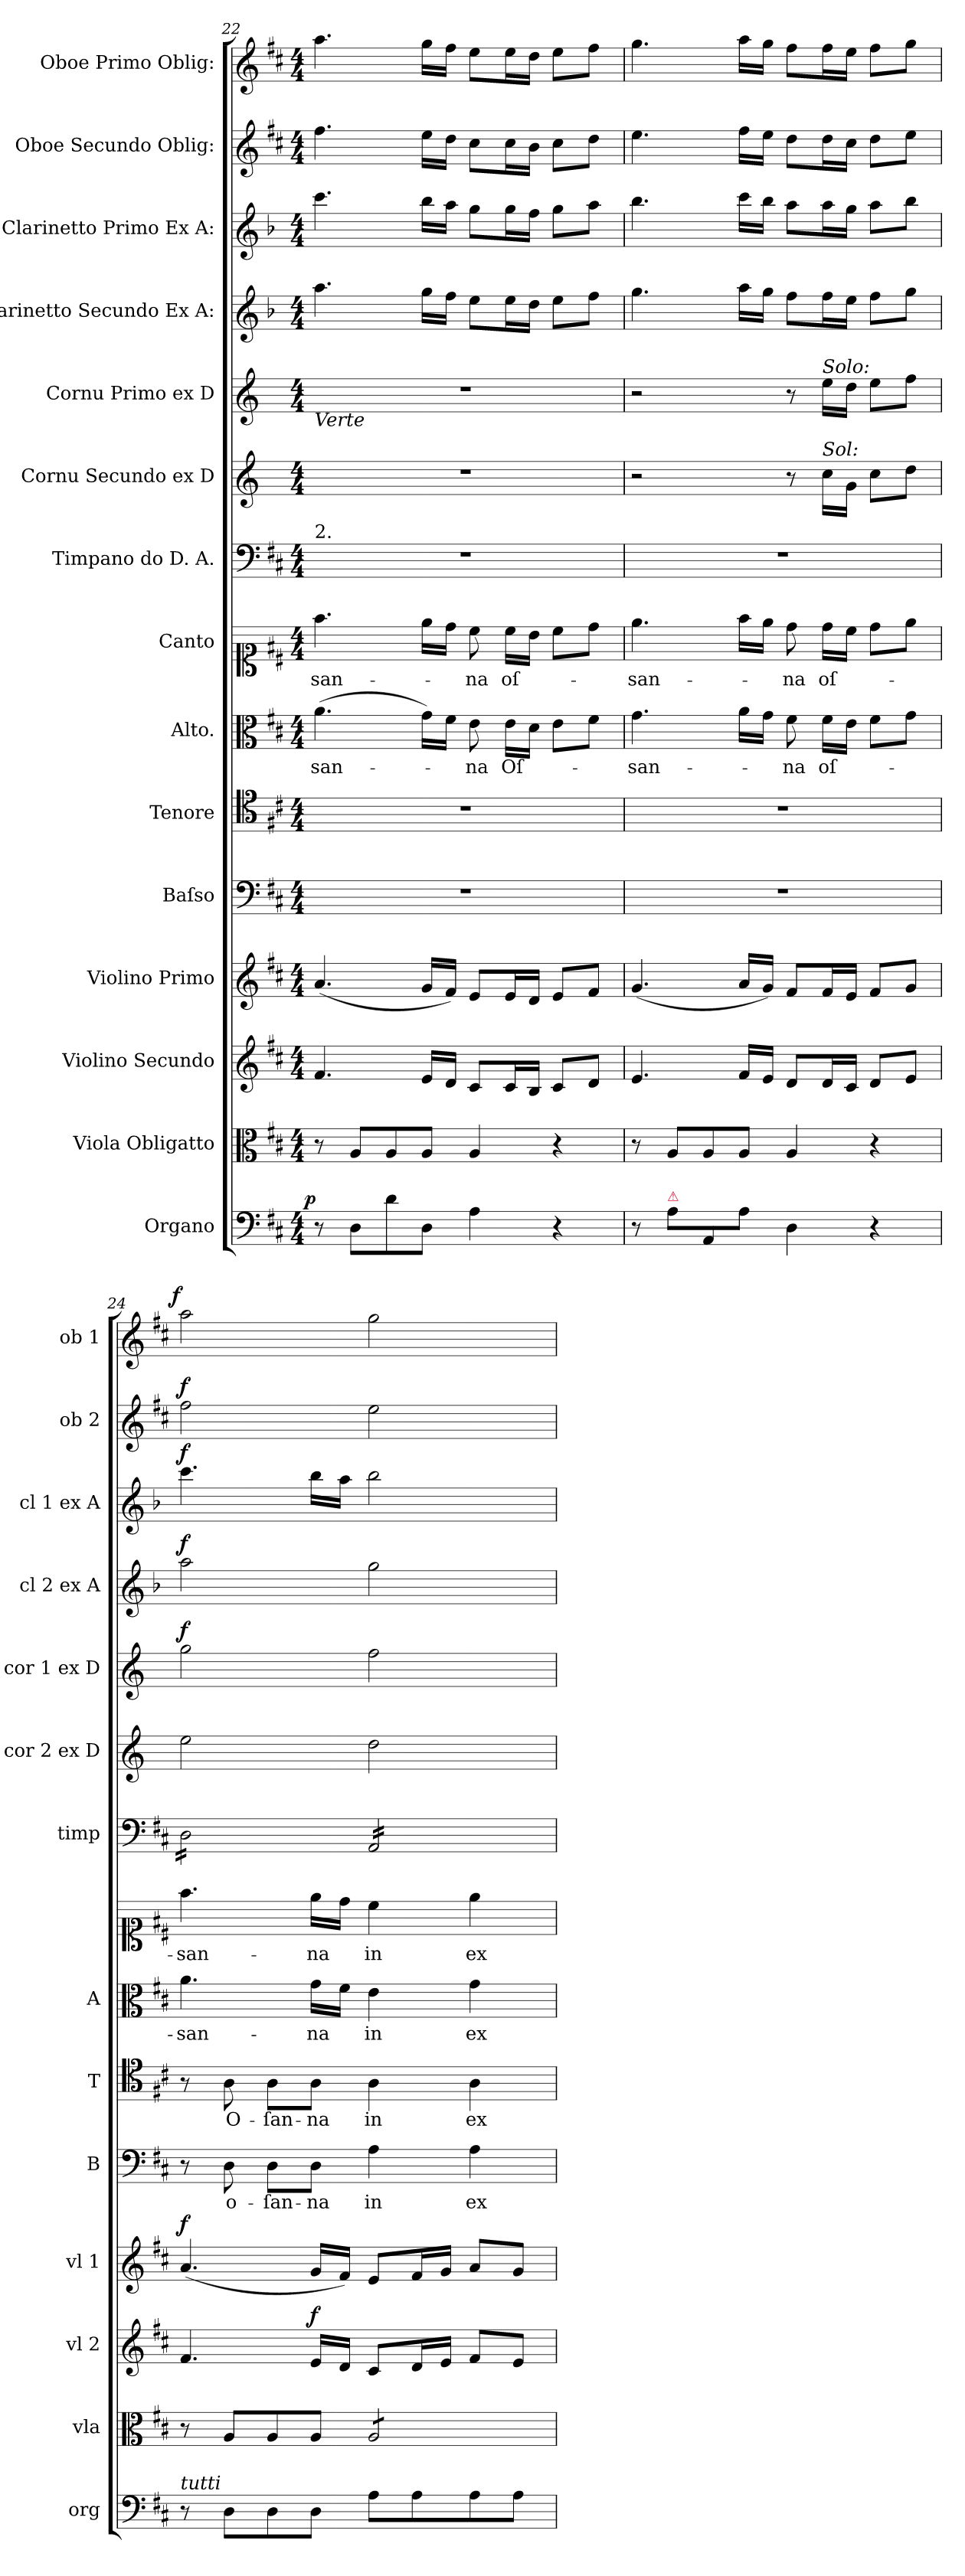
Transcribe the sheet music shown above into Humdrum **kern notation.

**kern	**dynam	**kern	**dynam	**kern	**dynam	**kern	**dynam	**kern	**text	**kern	**text	**kern	**text	**kern	**text	**kern	**kern	**dynam	**kern	**dynam	**kern	**dynam	**kern	**dynam	**kern	**dynam	**kern	**dynam
*part15	*part15	*part14	*part14	*part13	*part13	*part12	*part12	*part11	*part11	*part10	*part10	*part9	*part9	*part8	*part8	*part7	*part6	*part6	*part5	*part5	*part4	*part4	*part3	*part3	*part2	*part2	*part1	*part1
*staff15	*staff15	*staff14	*staff14	*staff13	*staff13	*staff12	*staff12	*staff11	*staff11	*staff10	*staff10	*staff9	*staff9	*staff8	*staff8	*staff7	*staff6	*staff6	*staff5	*staff5	*staff4	*staff4	*staff3	*staff3	*staff2	*staff2	*staff1	*staff1
*I"Organo	*	*I"Viola Obligatto	*	*I"Violino Secundo	*	*I"Violino Primo	*	*I"Baſso	*	*I"Tenore	*	*I"Alto.	*	*I"Canto	*	*I"Timpano do D. A.	*I"Cornu Secundo ex D	*	*I"Cornu Primo ex D	*	*I"Clarinetto Secundo Ex A:	*	*I"Clarinetto Primo Ex A:	*	*I"Oboe Secundo Oblig:	*	*I"Oboe Primo Oblig:	*
*I'org	*	*I'vla	*	*I'vl 2	*	*I'vl 1	*	*I'B	*	*I'T	*	*I'A	*	*	*	*I'timp	*I'cor 2 ex D	*	*I'cor 1 ex D	*	*I'cl 2 ex A	*	*I'cl 1 ex A	*	*I'ob 2	*	*I'ob 1	*
*clefF4	*	*clefC3	*	*clefG2	*	*clefG2	*	*clefF4	*	*clefC4	*	*clefC3	*	*clefC1	*	*clefF4	*clefG2	*	*clefG2	*	*clefG2	*	*clefG2	*	*clefG2	*	*clefG2	*
*	*	*	*	*	*	*	*	*	*	*	*	*	*	*	*	*	*ITrd6c10	*	*ITrd6c10	*	*ITrd2c3	*	*ITrd2c3	*	*	*	*	*
*k[f#c#]	*	*k[f#c#]	*	*k[f#c#]	*	*k[f#c#]	*	*k[f#c#]	*	*k[f#c#]	*	*k[f#c#]	*	*k[f#c#]	*	*k[f#c#]	*k[f#c#]	*	*k[f#c#]	*	*k[f#c#]	*	*k[f#c#]	*	*k[f#c#]	*	*k[f#c#]	*
*M4/4	*	*M4/4	*	*M4/4	*	*M4/4	*	*M4/4	*	*M4/4	*	*M4/4	*	*M4/4	*	*M4/4	*M4/4	*	*M4/4	*	*M4/4	*	*M4/4	*	*M4/4	*	*M4/4	*
=22	=22	=22	=22	=22	=22	=22	=22	=22	=22	=22	=22	=22	=22	=22	=22	=22	=22	=22	=22	=22	=22	=22	=22	=22	=22	=22	=22	=22
!	!	!	!	!	!	!	!	!	!	!	!	!	!	!	!	!	!	!	!LO:TX:b:i:t=Verte	!	!	!	!	!	!	!	!	!
!	!	!	!	!	!	!	!	!	!	!	!	!	!	!	!	!LO:TX:a:t=2.	!	!	!	!	!	!	!	!	!	!	!	!
!	!LO:DY:a:rj	!	!LO:DY:a	!	!	!	!	!	!	!	!	!	!	!	!	!	!	!	!	!	!	!	!	!	!	!	!	!
8r	p	8r	p&colon;	4.f#/	.	(4.a/	.	1r	.	1r	.	(4.a\	-san-	4.ff#\	-san-	1r	1r	.	1r	.	4.ff#\	.	4.aa\	.	4.ff#\	.	4.aa\	.
8D\L	.	8A/L	.	.	.	.	.	.	.	.	.	.	.	.	.	.	.	.	.	.	.	.	.	.	.	.	.	.
8d\	.	8A/	.	.	.	.	.	.	.	.	.	.	.	.	.	.	.	.	.	.	.	.	.	.	.	.	.	.
8D\J	.	8A/J	.	16e/LL	.	16g/LL	.	.	.	.	.	16g\LL)	.	16ee\LL	.	.	.	.	.	.	16ee\LL	.	16gg\LL	.	16ee\LL	.	16gg\LL	.
.	.	.	.	16d/JJ	.	16f#/JJ)	.	.	.	.	.	16f#\JJ	.	16dd\JJ	.	.	.	.	.	.	16dd\JJ	.	16ff#\JJ	.	16dd\JJ	.	16ff#\JJ	.
4A\	.	4A/	.	8c#/L	.	8e/L	.	.	.	.	.	8e\	-na	8cc#\	-na	.	.	.	.	.	8cc#\L	.	8ee\L	.	8cc#\L	.	8ee\L	.
.	.	.	.	16c#/L	.	16e/L	.	.	.	.	.	16e\LL	Oſ-	16cc#\LL	oſ-	.	.	.	.	.	16cc#\L	.	16ee\L	.	16cc#\L	.	16ee\L	.
.	.	.	.	16B/JJ	.	16d/JJ	.	.	.	.	.	16d\JJ	.	16b\JJ	.	.	.	.	.	.	16b\JJ	.	16dd\JJ	.	16b\JJ	.	16dd\JJ	.
4r	.	4r	.	8c#/L	.	8e/L	.	.	.	.	.	8e\L	.	8cc#\L	.	.	.	.	.	.	8cc#\L	.	8ee\L	.	8cc#\L	.	8ee\L	.
.	.	.	.	8d/J	.	8f#/J	.	.	.	.	.	8f#\J	.	8dd\J	.	.	.	.	.	.	8dd\J	.	8ff#\J	.	8dd\J	.	8ff#\J	.
=23	=23	=23	=23	=23	=23	=23	=23	=23	=23	=23	=23	=23	=23	=23	=23	=23	=23	=23	=23	=23	=23	=23	=23	=23	=23	=23	=23	=23
8r	.	8r	.	4.e/	.	(4.g/	.	1r	.	1r	.	4.g\	-san-	4.ee\	-san-	1r	2r	.	2r	.	4.ee\	.	4.gg\	.	4.ee\	.	4.gg\	.
!LO:TX:a:color=crimson:t=⚠	!	!	!	!	!	!	!	!	!	!	!	!	!	!	!	!	!	!	!	!	!	!	!	!	!	!	!	!
8A\L	.	8A/L	.	.	.	.	.	.	.	.	.	.	.	.	.	.	.	.	.	.	.	.	.	.	.	.	.	.
8AA/	.	8A/	.	.	.	.	.	.	.	.	.	.	.	.	.	.	.	.	.	.	.	.	.	.	.	.	.	.
8A\J	.	8A/J	.	16f#/LL	.	16a/LL	.	.	.	.	.	16a\LL	.	16ff#\LL	.	.	.	.	.	.	16ff#\LL	.	16aa\LL	.	16ff#\LL	.	16aa\LL	.
.	.	.	.	16e/JJ	.	16g/JJ)	.	.	.	.	.	16g\JJ	.	16ee\JJ	.	.	.	.	.	.	16ee\JJ	.	16gg\JJ	.	16ee\JJ	.	16gg\JJ	.
4D\	.	4A/	.	8d/L	.	8f#/L	.	.	.	.	.	8f#\	-na	8dd\	-na	.	8r	.	8r	.	8dd\L	.	8ff#\L	.	8dd\L	.	8ff#\L	.
!	!	!	!	!	!	!	!	!	!	!	!	!	!	!	!	!	!	!	!LO:TX:a:i:t=Solo&colon;	!	!	!	!	!	!	!	!	!
!	!	!	!	!	!	!	!	!	!	!	!	!	!	!	!	!	!LO:TX:a:i:t=Sol&colon;	!	!	!	!	!	!	!	!	!	!	!
.	.	.	.	16d/L	.	16f#/L	.	.	.	.	.	16f#\LL	oſ-	16dd\LL	oſ-	.	16d\LL	.	16f#\LL	.	16dd\L	.	16ff#\L	.	16dd\L	.	16ff#\L	.
.	.	.	.	16c#/JJ	.	16e/JJ	.	.	.	.	.	16e\JJ	.	16cc#\JJ	.	.	16A\JJ	.	16e\JJ	.	16cc#\JJ	.	16ee\JJ	.	16cc#\JJ	.	16ee\JJ	.
4r	.	4r	.	8d/L	.	8f#/L	.	.	.	.	.	8f#\L	.	8dd\L	.	.	8d\L	.	8f#\L	.	8dd\L	.	8ff#\L	.	8dd\L	.	8ff#\L	.
.	.	.	.	8e/J	.	8g/J	.	.	.	.	.	8g\J	.	8ee\J	.	.	8e\J	.	8g\J	.	8ee\J	.	8gg\J	.	8ee\J	.	8gg\J	.
=24	=24	=24	=24	=24	=24	=24	=24	=24	=24	=24	=24	=24	=24	=24	=24	=24	=24	=24	=24	=24	=24	=24	=24	=24	=24	=24	=24	=24
!LO:TX:a:i:t=tutti	!	!	!	!	!	!	!	!	!	!	!	!	!	!	!	!	!	!	!	!	!	!	!	!	!	!	!	!
!	!	!	!	!	!	!	!LO:DY:a	!	!	!	!	!	!	!	!	!	!	!LO:DY:a	!	!LO:DY:a	!	!LO:DY:a	!	!LO:DY:a	!	!LO:DY:a	!	!LO:DY:a:rj
*	*	*	*	*	*	*	*	*	*	*	*	*	*	*	*	*tremolo	*	*	*	*	*	*	*	*	*	*	*	*
8r	.	8r	.	4.f#/	.	(4.a/	f	8r	.	8r	.	4.a\	-san-	4.ff#\	-san-	16D\LL	2f#\	f&colon;	2a\	f	2ff#\	f	4.aa\	f	2ff#\	f	2aa\	f
.	.	.	.	.	.	.	.	.	.	.	.	.	.	.	.	16D\	.	.	.	.	.	.	.	.	.	.	.	.
!	!	!	!LO:DY:a	!	!	!	!	!	!	!	!	!	!	!	!	!	!	!	!	!	!	!	!	!	!	!	!	!
8D\L	.	8A/L	for.	.	.	.	.	8D\	o-	8A\	O-	.	.	.	.	16D\	.	.	.	.	.	.	.	.	.	.	.	.
.	.	.	.	.	.	.	.	.	.	.	.	.	.	.	.	16D\	.	.	.	.	.	.	.	.	.	.	.	.
8D\	.	8A/	.	.	.	.	.	8D\L	-ſan-	8A\L	-ſan-	.	.	.	.	16D\	.	.	.	.	.	.	.	.	.	.	.	.
.	.	.	.	.	.	.	.	.	.	.	.	.	.	.	.	16D\	.	.	.	.	.	.	.	.	.	.	.	.
!	!	!	!	!	!LO:DY:a	!	!	!	!	!	!	!	!	!	!	!	!	!	!	!	!	!	!	!	!	!	!	!
8D\J	.	8A/J	.	16e/LL	f	16g/LL	.	8D\J	-na	8A\J	-na	16g\LL	-na	16ee\LL	-na	16D\	.	.	.	.	.	.	16gg\LL	.	.	.	.	.
.	.	.	.	16d/JJ	.	16f#/JJ)	.	.	.	.	.	16f#\JJ	.	16dd\JJ	.	16D\JJ	.	.	.	.	.	.	16ff#\JJ	.	.	.	.	.
*	*	*tremolo	*	*	*	*	*	*	*	*	*	*	*	*	*	*	*	*	*	*	*	*	*	*	*	*	*	*
8A\L	.	8A/L	.	8c#/L	.	8e/L	.	4A\	in	4A\	in	4e\	in	4cc#\	in	16AA/LL	2e\	.	2g\	.	2ee\	.	2gg\	.	2ee\	.	2gg\	.
.	.	.	.	.	.	.	.	.	.	.	.	.	.	.	.	16AA/	.	.	.	.	.	.	.	.	.	.	.	.
8A\	.	8A/	.	16d/L	.	16f#/L	.	.	.	.	.	.	.	.	.	16AA/	.	.	.	.	.	.	.	.	.	.	.	.
.	.	.	.	16e/JJ	.	16g/JJ	.	.	.	.	.	.	.	.	.	16AA/	.	.	.	.	.	.	.	.	.	.	.	.
8A\	.	8A/	.	8f#/L	.	8a/L	.	4A\	ex-	4A\	ex-	4g\	ex-	4ee\	ex-	16AA/	.	.	.	.	.	.	.	.	.	.	.	.
.	.	.	.	.	.	.	.	.	.	.	.	.	.	.	.	16AA/	.	.	.	.	.	.	.	.	.	.	.	.
8A\J	.	8A/J	.	8e/J	.	8g/J	.	.	.	.	.	.	.	.	.	16AA/	.	.	.	.	.	.	.	.	.	.	.	.
*	*	*Xtremolo	*	*	*	*	*	*	*	*	*	*	*	*	*	*	*	*	*	*	*	*	*	*	*	*	*	*
.	.	.	.	.	.	.	.	.	.	.	.	.	.	.	.	16AA/JJ	.	.	.	.	.	.	.	.	.	.	.	.
*	*	*	*	*	*	*	*	*	*	*	*	*	*	*	*	*Xtremolo	*	*	*	*	*	*	*	*	*	*	*	*
=	=	=	=	=	=	=	=	=	=	=	=	=	=	=	=	=	=	=	=	=	=	=	=	=	=	=	=	=
*-	*-	*-	*-	*-	*-	*-	*-	*-	*-	*-	*-	*-	*-	*-	*-	*-	*-	*-	*-	*-	*-	*-	*-	*-	*-	*-	*-	*-
